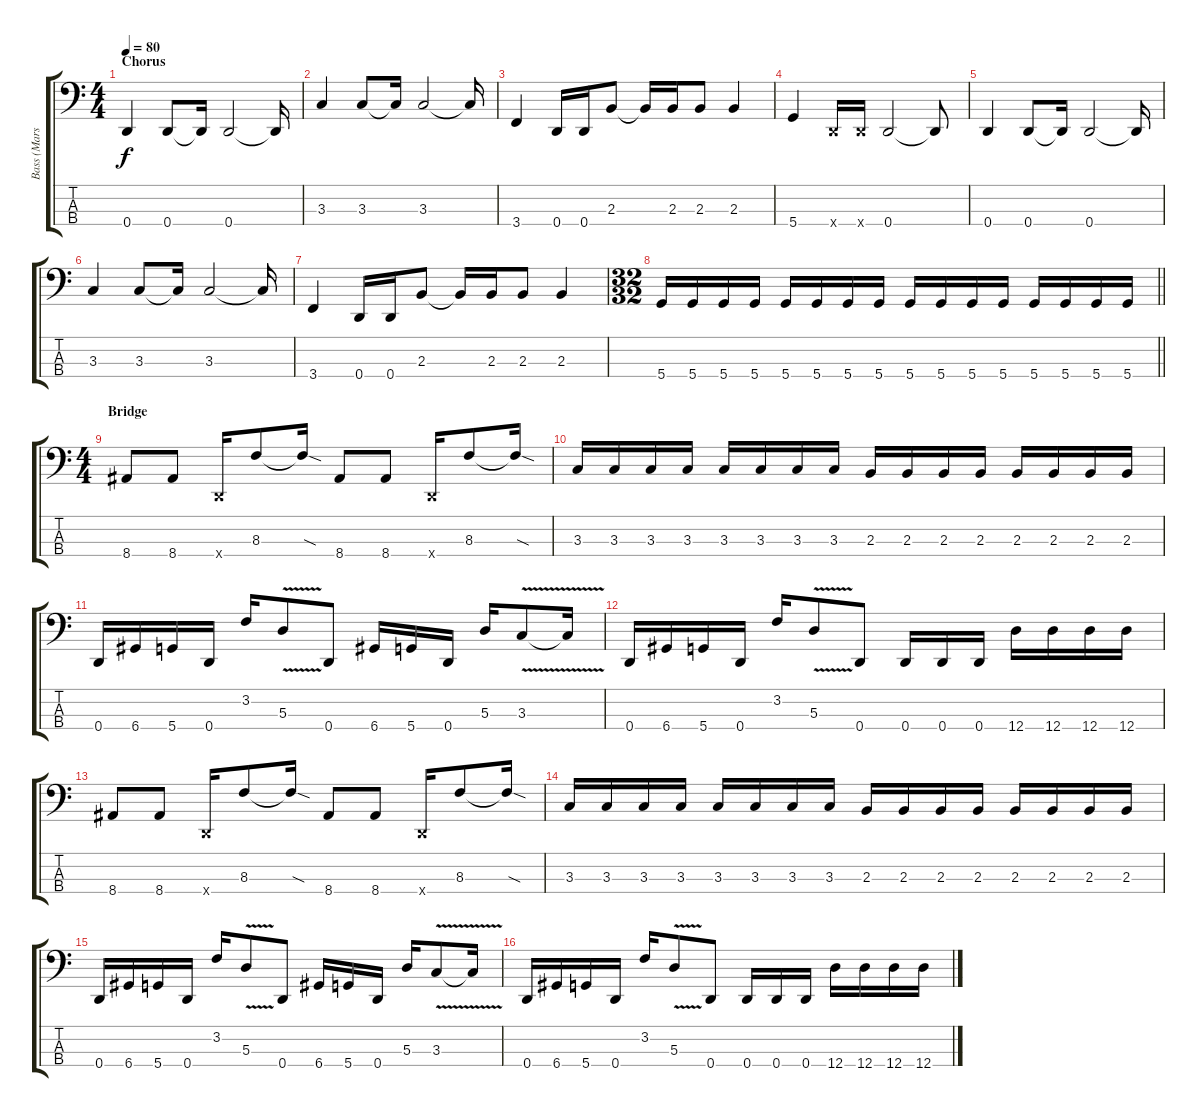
\track ("Bass (Marshall)" "Bass (Mars") {instrument electricbassfinger}
\staff {score tabs}
\tuning (G2 D2 A1 D1) {hide}
\ts (4 4)
\section ("" "Chorus")
\tempo 80
\clef f4
\ks c
0.4.4{dy f} 0.4.8 0.4{t}.16 0.4.2 0.4{t}.16 |
3.3.4 3.3.8 3.3{t}.16 3.3.2 3.3{t}.16 |
3.4.4 0.4.16 0.4.16 2.3.8 2.3{t}.16 2.3.16 2.3.8 2.3.4 |
5.4.4 0.4{x}.16 0.4{x}.16 0.4.2 0.4{t}.8 |
0.4.4 0.4.8 0.4{t}.16 0.4.2 0.4{t}.16 |
3.3.4 3.3.8 3.3{t}.16 3.3.2 3.3{t}.16 |
3.4.4 0.4.16 0.4.16 2.3.8 2.3{t}.16 2.3.16 2.3.8 2.3.4 |
\ts (32 32)
\barLineRight lightlight
5.4.16 5.4.16 5.4.16 5.4.16 5.4.16 5.4.16 5.4.16 5.4.16 5.4.16 5.4.16 5.4.16 5.4.16 5.4.16 5.4.16 5.4.16 5.4.16 |
\ts (4 4)
\section ("" "Bridge")
8.4.8 8.4.8 0.4{x}.16 8.3.8 8.3{sod t}.16 8.4.8 8.4.8 0.4{x}.16 8.3.8 8.3{sod t}.16 |
3.3.16 3.3.16 3.3.16 3.3.16 3.3.16 3.3.16 3.3.16 3.3.16 2.3.16 2.3.16 2.3.16 2.3.16 2.3.16 2.3.16 2.3.16 2.3.16 |
0.4.16 6.4.16 5.4.16 0.4.16 3.2.16 5.3{v}.8 0.4.8 6.4.16 5.4.16 0.4.16 5.3.16 3.3{v}.8 3.3{t}.16 |
0.4.16 6.4.16 5.4.16 0.4.16 3.2.16 5.3{v}.8 0.4.8 0.4.16 0.4.16 0.4.16 12.4.16 12.4.16 12.4.16 12.4.16 |
8.4.8 8.4.8 0.4{x}.16 8.3.8 8.3{sod t}.16 8.4.8 8.4.8 0.4{x}.16 8.3.8 8.3{sod t}.16 |
3.3.16 3.3.16 3.3.16 3.3.16 3.3.16 3.3.16 3.3.16 3.3.16 2.3.16 2.3.16 2.3.16 2.3.16 2.3.16 2.3.16 2.3.16 2.3.16 |
0.4.16 6.4.16 5.4.16 0.4.16 3.2.16 5.3{v}.8 0.4.8 6.4.16 5.4.16 0.4.16 5.3.16 3.3{v}.8 3.3{t}.16 |
0.4.16 6.4.16 5.4.16 0.4.16 3.2.16 5.3{v}.8 0.4.8 0.4.16 0.4.16 0.4.16 12.4.16 12.4.16 12.4.16 12.4.16
